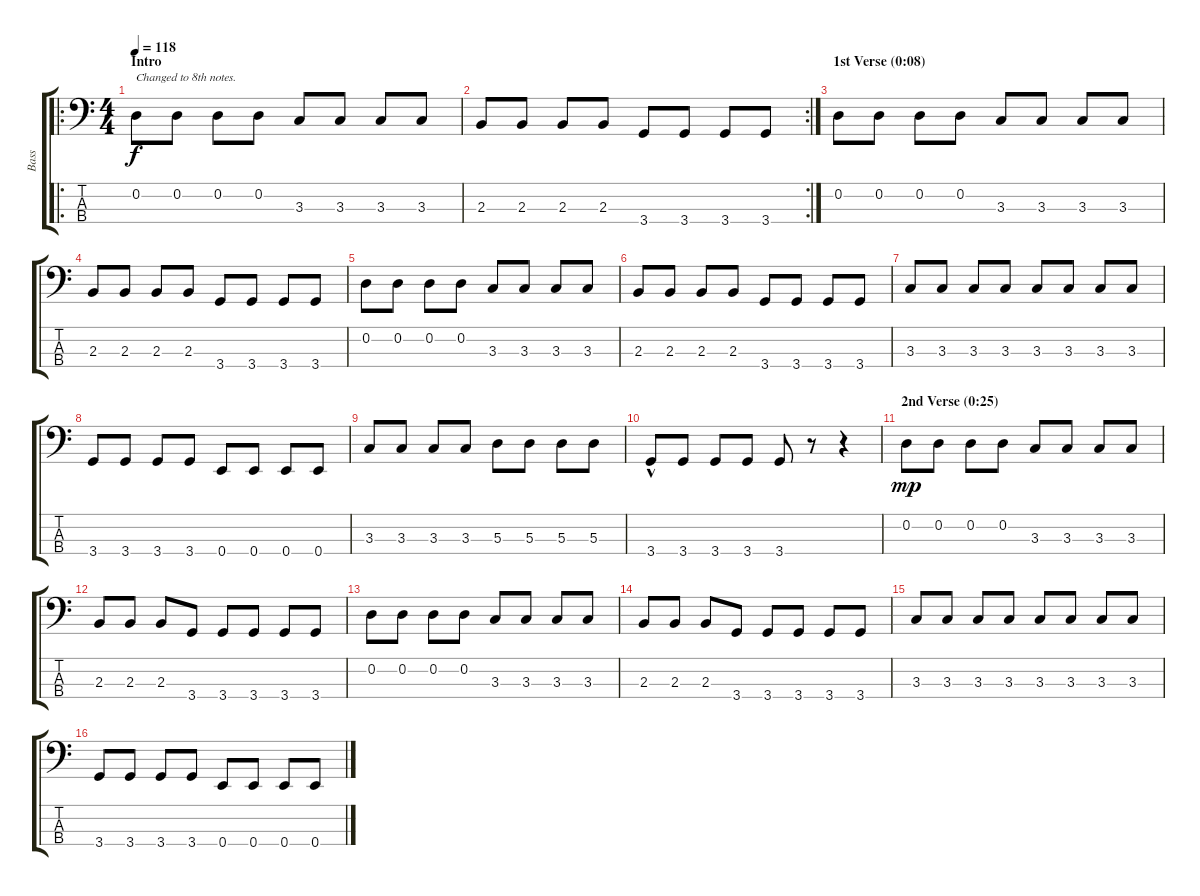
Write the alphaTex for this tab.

\track ("Bass" "Bass") {instrument electricbassfinger}
\staff {score tabs}
\tuning (G2 D2 A1 E1) {hide}
\ro
\ts (4 4)
\section ("" "Intro")
\tempo 118
\clef f4
\ks c
0.2.8{txt "Changed to 8th notes." dy f instrument electricbassfinger} 0.2.8 0.2.8 0.2.8 3.3.8 3.3.8 3.3.8 3.3.8 |
\rc 2
2.3.8 2.3.8 2.3.8 2.3.8 3.4.8 3.4.8 3.4.8 3.4.8 |
\section ("" "1st Verse (0:08)")
0.2.8 0.2.8 0.2.8 0.2.8 3.3.8 3.3.8 3.3.8 3.3.8 |
2.3.8 2.3.8 2.3.8 2.3.8 3.4.8 3.4.8 3.4.8 3.4.8 |
0.2.8 0.2.8 0.2.8 0.2.8 3.3.8 3.3.8 3.3.8 3.3.8 |
2.3.8 2.3.8 2.3.8 2.3.8 3.4.8 3.4.8 3.4.8 3.4.8 |
3.3.8 3.3.8 3.3.8 3.3.8 3.3.8 3.3.8 3.3.8 3.3.8 |
3.4.8 3.4.8 3.4.8 3.4.8 0.4.8 0.4.8 0.4.8 0.4.8 |
3.3.8 3.3.8 3.3.8 3.3.8 5.3.8 5.3.8 5.3.8 5.3.8 |
3.4{hac}.8 3.4.8 3.4.8 3.4.8 3.4.8 r.8 r.4 |
\section ("" "2nd Verse (0:25)")
0.2.8{dy mp} 0.2.8 0.2.8 0.2.8 3.3.8 3.3.8 3.3.8 3.3.8 |
2.3.8 2.3.8 2.3.8 3.4.8 3.4.8 3.4.8 3.4.8 3.4.8 |
0.2.8 0.2.8 0.2.8 0.2.8 3.3.8 3.3.8 3.3.8 3.3.8 |
2.3.8 2.3.8 2.3.8 3.4.8 3.4.8 3.4.8 3.4.8 3.4.8 |
3.3.8 3.3.8 3.3.8 3.3.8 3.3.8 3.3.8 3.3.8 3.3.8 |
3.4.8 3.4.8 3.4.8 3.4.8 0.4.8 0.4.8 0.4.8 0.4.8
